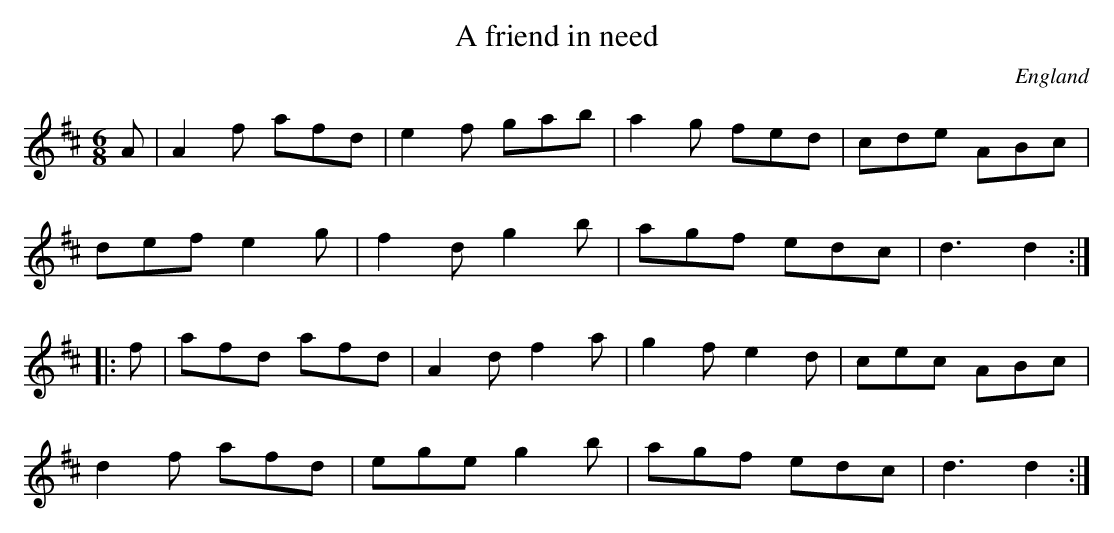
X:1
T:A friend in need
O:England
M:6/8
L:1/8
K:D
A|A2f afd|e2f gab|a2g fed|cde ABc|!
def e2g|f2d g2b|agf edc|d3 d2:|!
|:f|afd afd|A2d f2a|g2f e2d|cec ABc|!
d2f afd|ege g2b|agf edc|d3 d2:|!
